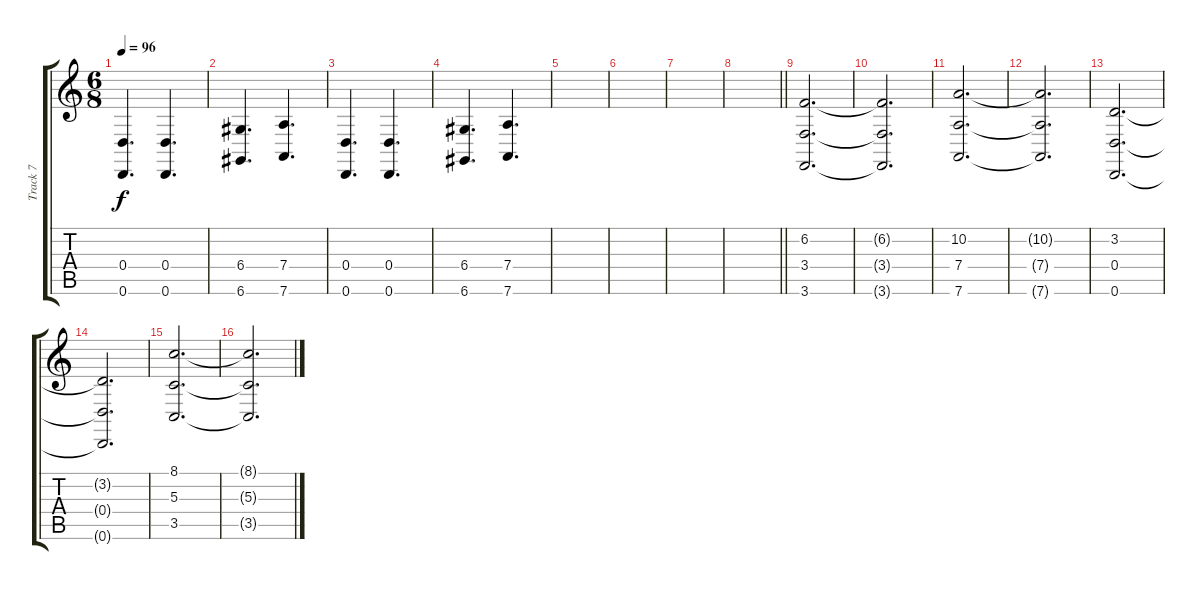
\track ("Track 7" "Track 7") {instrument stringensemble1}
\staff {score tabs}
\tuning (E4 B3 G3 D3 A2 D2) {hide}
\ts (6 8)
\tempo 96
\clef g2
\ks c
(0.4 0.6).4{d dy f} (0.4 0.6).4{d} |
(6.4 6.6).4{d} (7.4 7.6).4{d} |
(0.4 0.6).4{d} (0.4 0.6).4{d} |
(6.4 6.6).4{d} (7.4 7.6).4{d} |
|
|
|
\barLineRight lightlight
|
(6.2 3.4 3.6).2{d} |
(6.2{t} 3.4{t} 3.6{t}).2{d} |
(10.2 7.4 7.6).2{d} |
(10.2{t} 7.4{t} 7.6{t}).2{d} |
(3.2 0.4 0.6).2{d} |
(3.2{t} 0.4{t} 0.6{t}).2{d} |
(8.1 5.3 3.5).2{d} |
(8.1{t} 5.3{t} 3.5{t}).2{d}
